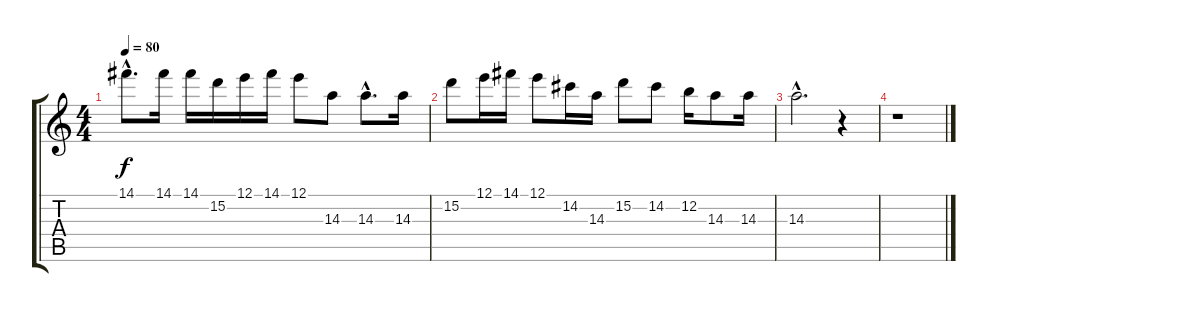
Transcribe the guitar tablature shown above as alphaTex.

\track "" {instrument acousticguitarnylon}
\staff {score tabs}
\tuning (E4 B3 G3 D3 A2 E2) {hide}
\ts (4 4)
\tempo 80
\clef g2
\ks c
14.1{hac}.8{d dy f} 14.1.16 14.1.16 15.2.16 12.1.16 14.1.16 12.1.8 14.3.8 14.3{hac}.8{d} 14.3.16 |
15.2.8 12.1.16 14.1.16 12.1.8 14.2.16 14.3.16 15.2.8 14.2.8 12.2.16 14.3.8 14.3.16 |
14.3{hac}.2{d} r.4 |
r.1
